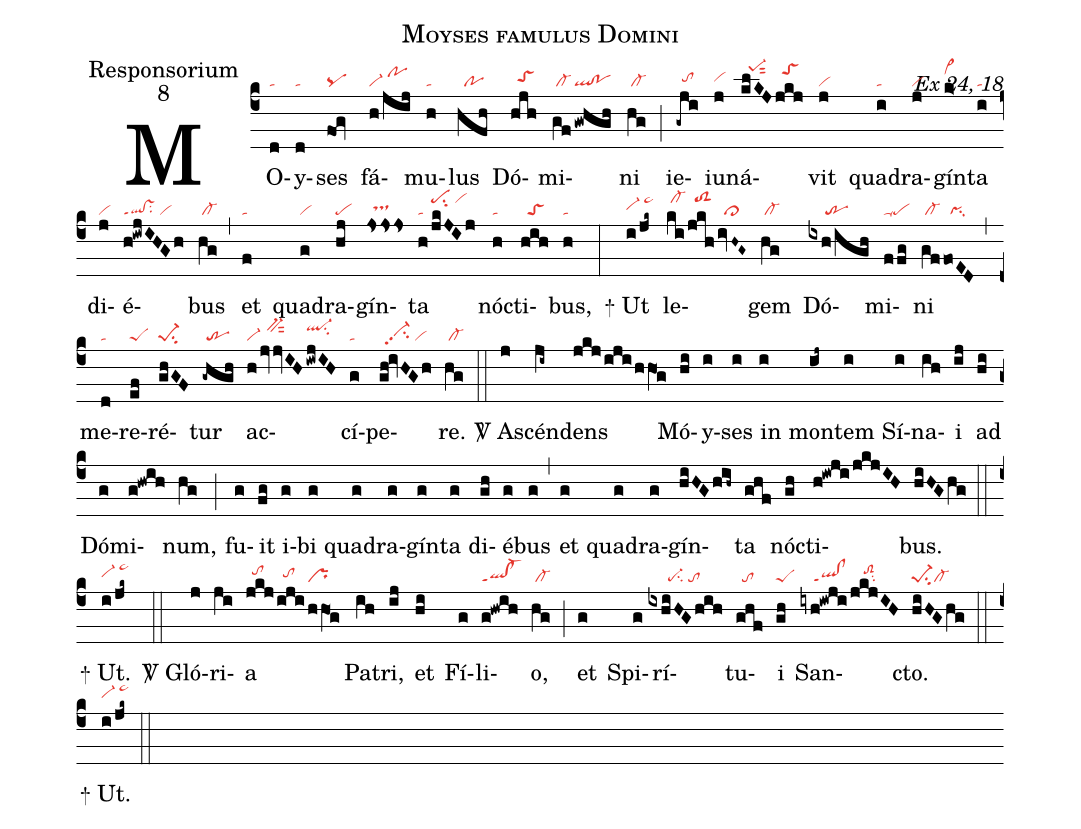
name:Moyses famulus Domini;
office-part:Responsorium;
mode:8;
commentary:Ex 24, 18;
nabc-lines:1;
%%
(c4)
MO(d|ta)y(d|ta)ses(fOg|pq) fá(h/jij|vi-/pohj)mu(h|ta)lus(hfh|//po) Dó(hjh|//toShh)mi(gf|/cl-|!gwhgh|ql!po)ni(hg|/cl-) (;)
ie(-gji|//tohh)iu(j|vihh)ná(klKJ|//pe-1hlsut2|jkj|//toShk)vit(j|vi) qua(i|ta)dra(j|vi)gín(k>|vi>hk)ta(i|ta) di(j|vi)é(h!iwjIHGh|ql!vsppt1su2/vi)bus(hg|/cl-) (,)
et(f|ta) qua(g|vi)dra(hj|pe)gín(jsss|//tshh)ta(h|ta|/jkJIj|pehksu2/vihk) nóc(h|ta)ti(hih|//toS)bus,(h|ta) (:)
<sp>+</sp> Ut(i/jk~|vi-hh/pe~hk) le(ki|/cl-hk|/jkh|//toS2hk|/ivH~G~|//cl>)gem(hg|/cl-) Dó(ixh/igh|/////tr)mi(ffg|ta-pe)ni(gf|/cl-|foED|//pisu1) (,)
me(d|ta)re(ef|peS)ré(ghGF|pe-1su2)tur(-ghgh|/tr) ac(h|vi-|/jvjvIH|//bv-hjsut2|/iwjIH|ql-hjsu2)cí(g|ta)pe(gh!ivHGh|//vi-hhpp2su2/vi)re.(hg|/cl-) (::)
<sp>V/</sp> A(j)scén(ji~)dens(jkj/iji/hhO1g) Mó(hi)y(i)ses(i) in(i) mon(ij~)tem(i) Sí(i)na(ih)i(ij) ad(hi) Dó(g)mi(g@hwih)num,(hg) (;)
fu(g)it(fg) i(g)bi(g) qua(g)dra(g)gín(g)ta(g) di(gh)é(g)bus(g) (,) et(g) qua(g)dra(g)gín(hiHGhih~)ta(ghf) nó(gh)cti(h@iwji/jkjIH)bus.(hiHGhg) (::)
<sp>+</sp> Ut.(i/jk~|vi-hh/pe~hk) (::)
<sp>V/</sp> Gló(j)ri(ji)a(jkj|//tohi|/iji|//tohh|/hhO1g|pr) Pa(ih)tri,(ij) et(hi) Fí(g)li(g!hwih|ql!cl-ppt1)o,(hg|/cl-) (;)
et(g) Spi(g)rí(ixhiHGhih|//////pe-su2/to)tu(ghf|//to)i(gh|peS) San(iyh!iwji|////ql!clppt1|/jkjIH|////toS2hisu2)cto.(hiHGhg|pe-1su2cl-) (::)
<sp>+</sp> Ut.(i/jk~|vi-hh/pe~hk) (::)
